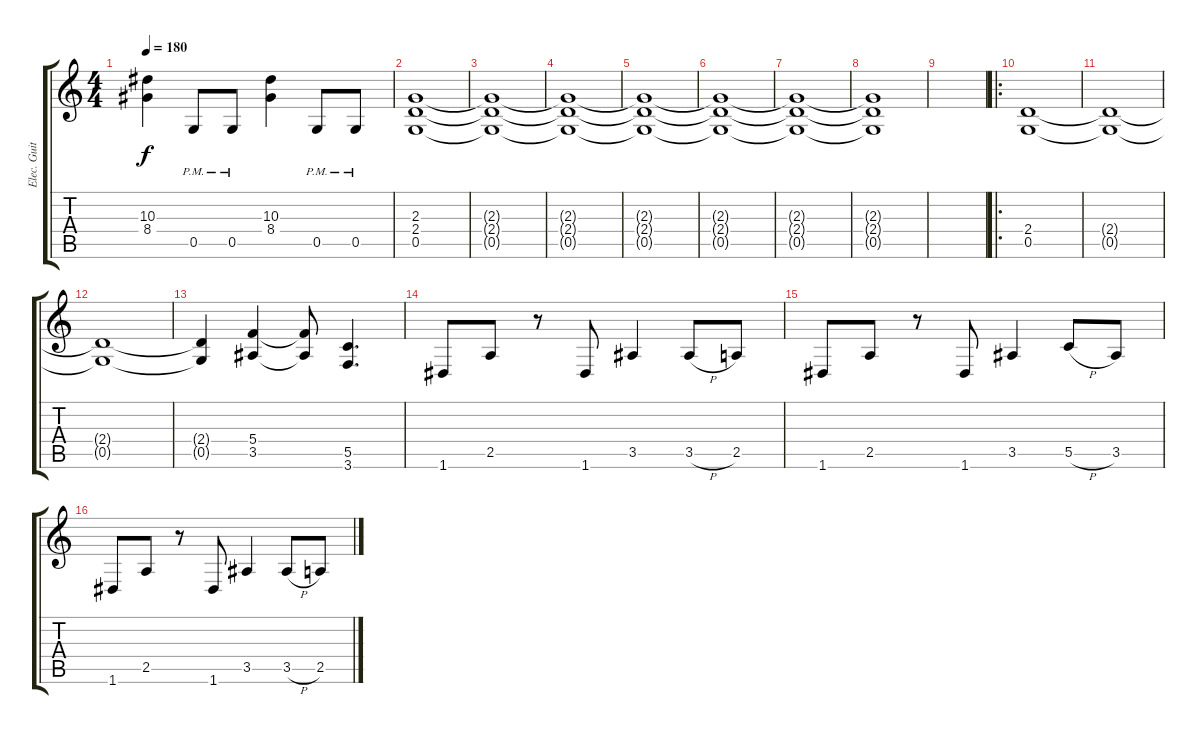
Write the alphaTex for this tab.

\track ("Elec. Guitar 1" "Elec. Guit") {mute instrument distortionguitar}
\staff {score tabs}
\tuning (D4 A3 F3 C3 G2 D2) {hide}
\ts (4 4)
\tempo 180
\clef g2
\ks c
(10.3{t} 8.4{t}).4{dy f} 0.5{pm}.8 0.5{pm}.8 (10.3 8.4).4 0.5{pm}.8 0.5{pm}.8 |
(2.3 2.4 0.5).1 |
(2.3{t} 2.4{t} 0.5{t}).1 |
(2.3{t} 2.4{t} 0.5{t}).1 |
(2.3{t} 2.4{t} 0.5{t}).1 |
(2.3{t} 2.4{t} 0.5{t}).1 |
(2.3{t} 2.4{t} 0.5{t}).1 |
(2.3{t} 2.4{t} 0.5{t}).1 |
|
\ro
(2.4 0.5).1 |
(2.4{t} 0.5{t}).1 |
(2.4{t} 0.5{t}).1 |
(2.4{t} 0.5{t}).4 (5.4 3.5).4 (5.4{t} 3.5{t}).8 (5.5 3.6).4{d} |
1.6.8 2.5.8 r.8 1.6.8 3.5.4 3.5{h}.8 2.5.8 |
1.6.8 2.5.8 r.8 1.6.8 3.5.4 5.5{h}.8 3.5.8 |
1.6.8 2.5.8 r.8 1.6.8 3.5.4 3.5{h}.8 2.5.8
